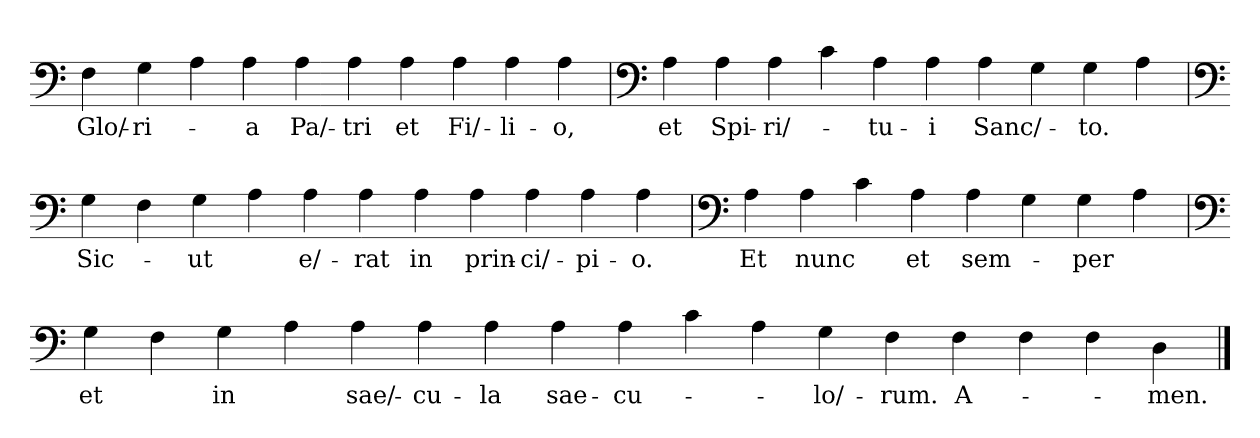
**kern	**text
*part1	*part1
*staff1	*staff1
*clefF4	*
=	=
4F	Glo/-
4G	-ri-
4A	.
4A	a
4A	Pa/-
4A	-tri
4A	et
4A	Fi/-
4A	-li-
4A	-o,
=`	=`
*clefF4	*
4A	et
4A	Spi-
4A	-ri/-
4c	.
4A	-tu-
4A	-i
4A	Sanc/-
4G	.
4G	-to.
4A	.
='	='
*clefF4	*
4G	Sic-
4F	.
4G	-ut
4A	.
4A	e/-
4A	-rat
4A	in
4A	prin-
4A	-ci/-
4A	-pi-
4A	-o.
=`	=`
*clefF4	*
4A	Et
4A	nunc
4c	.
4A	et
4A	sem-
4G	.
4G	-per
4A	.
='	='
*clefF4	*
4G	et
4F	.
4G	in
4A	.
4A	sae/-
4A	-cu-
4A	-la
4A	sae-
4A	-cu-
4c	.
4A	.
4G	-lo/-
4F	-rum.
4F	A-
4F	.
4F	.
4D	-men.
==	==
*-	*-
